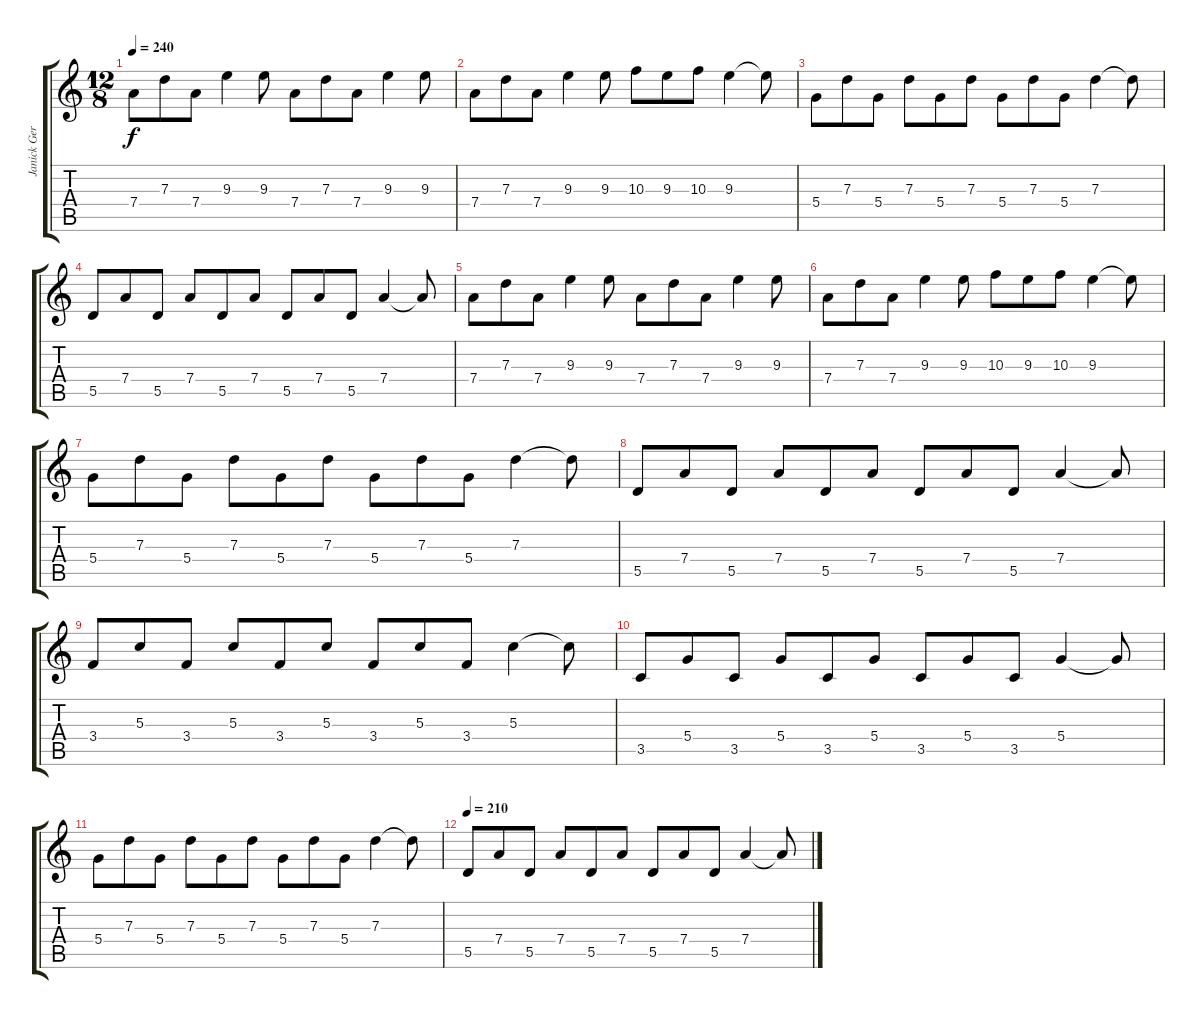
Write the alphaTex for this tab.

\track ("Janick Gers (Guitar Clean)" "Janick Ger") {instrument electricguitarclean}
\staff {score tabs}
\tuning (E4 B3 G3 D3 A2 E2) {hide}
\ts (12 8)
\tempo 240
\clef g2
\ks c
7.4.8{dy f} 7.3.8 7.4.8 9.3.4 9.3.8 7.4.8 7.3.8 7.4.8 9.3.4 9.3.8 |
7.4.8 7.3.8 7.4.8 9.3.4 9.3.8 10.3.8 9.3.8 10.3.8 9.3.4 9.3{t}.8 |
5.4.8 7.3.8 5.4.8 7.3.8 5.4.8 7.3.8 5.4.8 7.3.8 5.4.8 7.3.4 7.3{t}.8 |
5.5.8 7.4.8 5.5.8 7.4.8 5.5.8 7.4.8 5.5.8 7.4.8 5.5.8 7.4.4 7.4{t}.8 |
7.4.8 7.3.8 7.4.8 9.3.4 9.3.8 7.4.8 7.3.8 7.4.8 9.3.4 9.3.8 |
7.4.8 7.3.8 7.4.8 9.3.4 9.3.8 10.3.8 9.3.8 10.3.8 9.3.4 9.3{t}.8 |
5.4.8 7.3.8 5.4.8 7.3.8 5.4.8 7.3.8 5.4.8 7.3.8 5.4.8 7.3.4 7.3{t}.8 |
5.5.8 7.4.8 5.5.8 7.4.8 5.5.8 7.4.8 5.5.8 7.4.8 5.5.8 7.4.4 7.4{t}.8 |
3.4.8 5.3.8 3.4.8 5.3.8 3.4.8 5.3.8 3.4.8 5.3.8 3.4.8 5.3.4 5.3{t}.8 |
3.5.8 5.4.8 3.5.8 5.4.8 3.5.8 5.4.8 3.5.8 5.4.8 3.5.8 5.4.4 5.4{t}.8 |
5.4.8 7.3.8 5.4.8 7.3.8 5.4.8 7.3.8 5.4.8 7.3.8 5.4.8 7.3.4 7.3{t}.8 |
\tempo 210
5.5.8 7.4.8 5.5.8 7.4.8 5.5.8 7.4.8 5.5.8 7.4.8 5.5.8 7.4.4 7.4{t}.8
